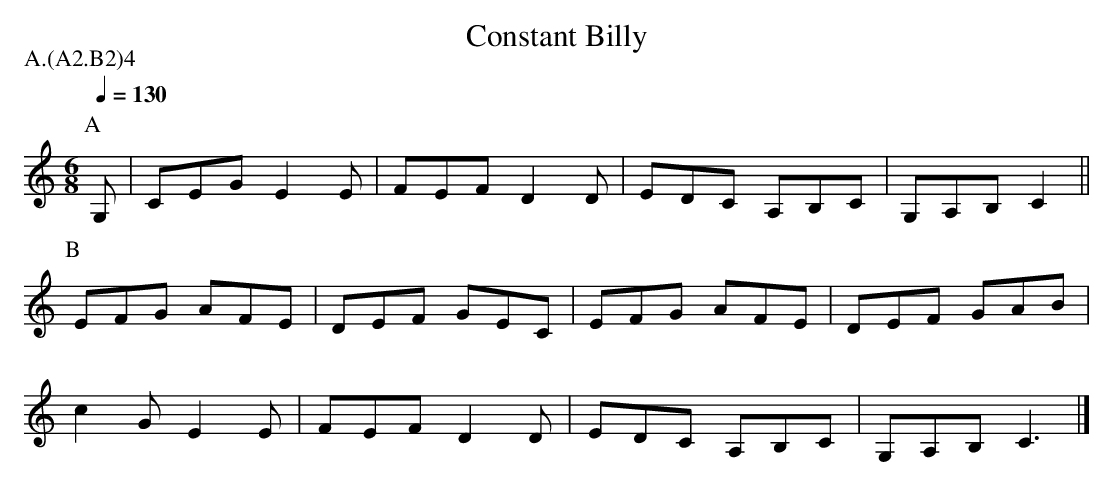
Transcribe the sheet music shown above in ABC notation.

X:1
T:Constant Billy
M:6/8
L:1/8
Q:1/4=130
P:A.(A2.B2)4
K:Cmaj clef=treble
P:A
G, | CEG E2 E | FEF D2 D | EDC A,B,C | G,A,B, C2 ||
P:B
EFG AFE | DEF GEC | EFG AFE | DEF GAB |
c2 G E2 E | FEF D2 D | EDC A,B,C | G,A,B, C3 |]
